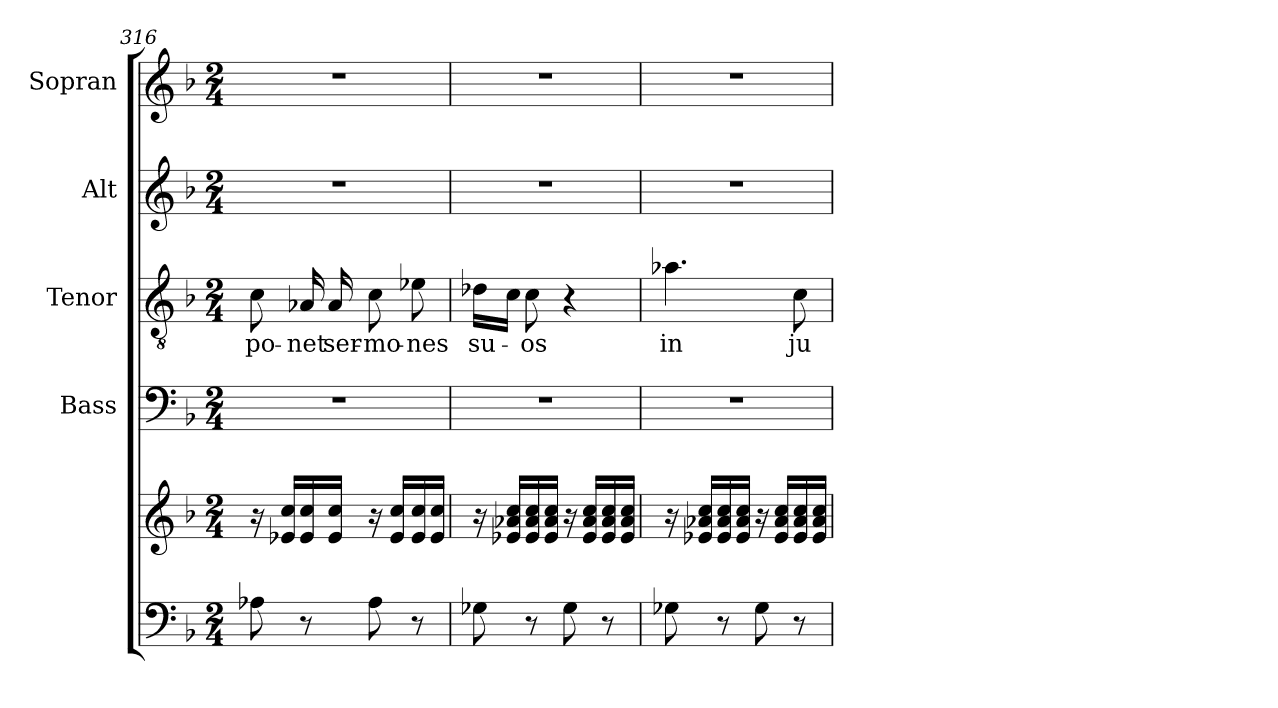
**kern	**kern	**kern	**kern	**text	**kern	**kern
*part5	*part5	*part4	*part3	*part3	*part2	*part1
*staff6	*staff5	*staff4	*staff3	*staff3	*staff2	*staff1
*	*	*I"Bass	*I"Tenor	*	*I"Alt	*I"Sopran
*	*	*I'B.	*I'T.	*	*I'A.	*I'S.
*clefF4	*clefG2	*clefF4	*clefGv2	*	*clefG2	*clefG2
*k[b-]	*k[b-]	*k[b-]	*k[b-]	*	*k[b-]	*k[b-]
*F:	*F:	*F:	*F:	*	*F:	*F:
*M2/4	*M2/4	*M2/4	*M2/4	*	*M2/4	*M2/4
=316	=316	=316	=316	=316	=316	=316
!	!	!	!	!LO:LY:b	!	!
8A-X\	16r	2r	8c\	-po-	2r	2r
.	16e-X/ 16cc/LL	.	.	.	.	.
!	!	!	!	!LO:LY:b	!	!
8r	16e-/ 16cc/	.	16A-X/	-net	.	.
!	!	!	!	!LO:LY:b	!	!
.	16e-/ 16cc/JJ	.	16A-/	ser-	.	.
!	!	!	!	!LO:LY:b	!	!
8A-\	16r	.	8c\	-mo-	.	.
.	16e-/ 16cc/LL	.	.	.	.	.
!	!	!	!	!LO:LY:b	!	!
8r	16e-/ 16cc/	.	8e-X\	-nes	.	.
.	16e-/ 16cc/JJ	.	.	.	.	.
=317	=317	=317	=317	=317	=317	=317
!	!	!	!	!LO:LY:b	!	!
8G-X\	16r	2r	16d-X\LL	su-	2r	2r
.	16e-X/ 16a-X/ 16cc/LL	.	16c\JJ	.	.	.
!	!	!	!	!LO:LY:b	!	!
8r	16e-/ 16a-/ 16cc/	.	8c\	-os	.	.
.	16e-/ 16a-/ 16cc/JJ	.	.	.	.	.
8G-\	16r	.	4r	.	.	.
.	16e-/ 16a-/ 16cc/LL	.	.	.	.	.
8r	16e-/ 16a-/ 16cc/	.	.	.	.	.
.	16e-/ 16a-/ 16cc/JJ	.	.	.	.	.
!!LO:LB:g=z
=318	=318	=318	=318	=318	=318	=318
!	!	!	!	!LO:LY:b	!	!
8G-X\	16r	2r	4.a-X\	in	2r	2r
.	16e-X/ 16a-X/ 16cc/LL	.	.	.	.	.
8r	16e-/ 16a-/ 16cc/	.	.	.	.	.
.	16e-/ 16a-/ 16cc/JJ	.	.	.	.	.
8G-\	16r	.	.	.	.	.
.	16e-/ 16a-/ 16cc/LL	.	.	.	.	.
!	!	!	!	!LO:LY:b	!	!
8r	16e-/ 16a-/ 16cc/	.	8c\	ju-	.	.
.	16e-/ 16a-/ 16cc/JJ	.	.	.	.	.
=	=	=	=	=	=	=
*-	*-	*-	*-	*-	*-	*-
